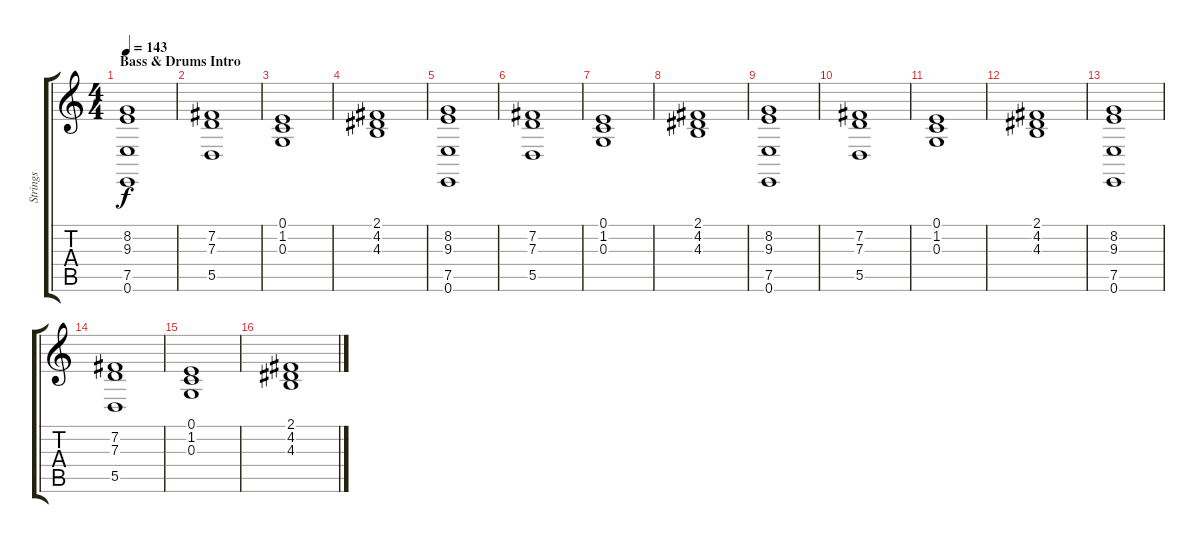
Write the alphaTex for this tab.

\track ("Strings" "Strings") {instrument synthstrings2}
\staff {score tabs}
\tuning (E4 B3 G3 D3 A2 E2) {hide}
\ts (4 4)
\section ("" "Bass & Drums Intro")
\tempo 143
\clef g2
\ks c
(8.2 9.3 7.5 0.6).1{dy f instrument synthstrings2} |
(7.2 7.3 5.5).1 |
(0.1 1.2 0.3).1 |
(2.1 4.2 4.3).1 |
(8.2 9.3 7.5 0.6).1 |
(7.2 7.3 5.5).1 |
(0.1 1.2 0.3).1 |
(2.1 4.2 4.3).1 |
(8.2 9.3 7.5 0.6).1 |
(7.2 7.3 5.5).1 |
(0.1 1.2 0.3).1 |
(2.1 4.2 4.3).1 |
(8.2 9.3 7.5 0.6).1 |
(7.2 7.3 5.5).1 |
(0.1 1.2 0.3).1 |
(2.1 4.2 4.3).1
